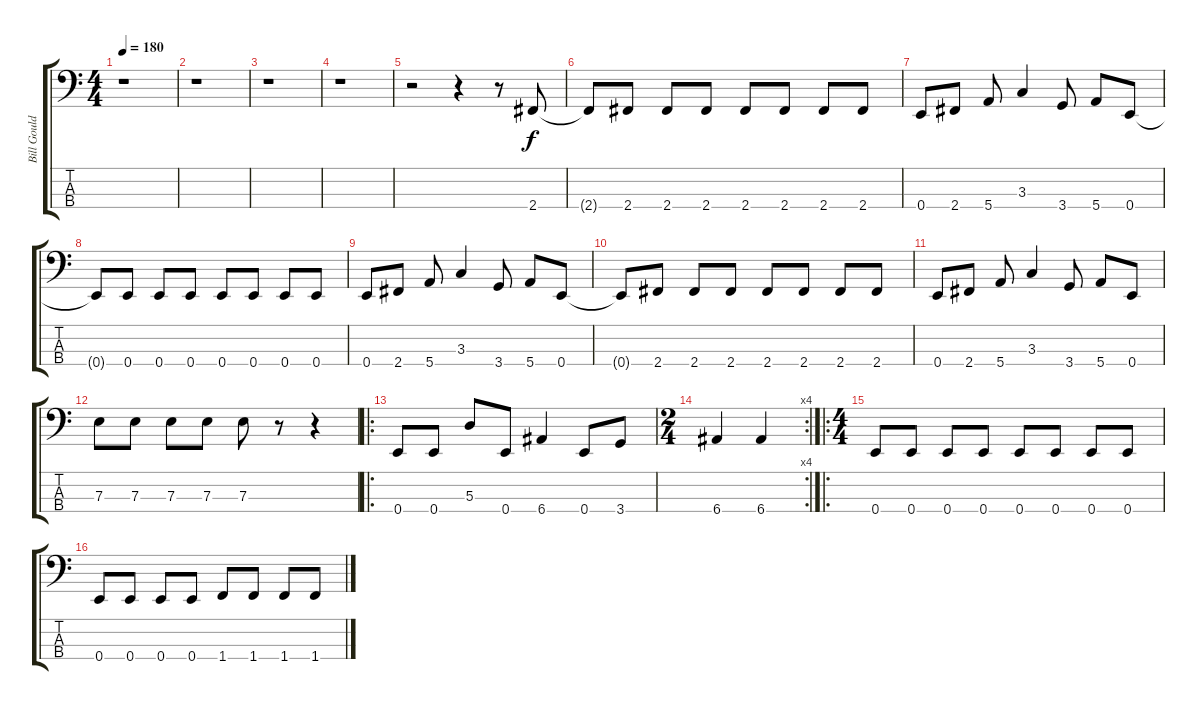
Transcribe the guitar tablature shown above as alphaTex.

\track ("Bill Gould" "Bill Gould") {instrument electricbasspick}
\staff {score tabs}
\tuning (G2 D2 A1 E1) {hide}
\ts (4 4)
\tempo 180
\clef f4
\ks c
r.1{dy f instrument electricbasspick} |
r.1 |
r.1 |
r.1 |
r.2 r.4 r.8 2.4.8 |
2.4{t}.8 2.4.8 2.4.8 2.4.8 2.4.8 2.4.8 2.4.8 2.4.8 |
0.4.8 2.4.8 5.4.8 3.3.4 3.4.8 5.4.8 0.4.8 |
0.4{t}.8 0.4.8 0.4.8 0.4.8 0.4.8 0.4.8 0.4.8 0.4.8 |
0.4.8 2.4.8 5.4.8 3.3.4 3.4.8 5.4.8 0.4.8 |
0.4{t}.8 2.4.8 2.4.8 2.4.8 2.4.8 2.4.8 2.4.8 2.4.8 |
0.4.8 2.4.8 5.4.8 3.3.4 3.4.8 5.4.8 0.4.8 |
7.3.8 7.3.8 7.3.8 7.3.8 7.3.8 r.8 r.4 |
\ro
0.4.8 0.4.8 5.3.8 0.4.8 6.4.4 0.4.8 3.4.8 |
\rc 4
\ts (2 4)
6.4.4 6.4.4 |
\ro
\ts (4 4)
0.4.8 0.4.8 0.4.8 0.4.8 0.4.8 0.4.8 0.4.8 0.4.8 |
0.4.8 0.4.8 0.4.8 0.4.8 1.4.8 1.4.8 1.4.8 1.4.8
